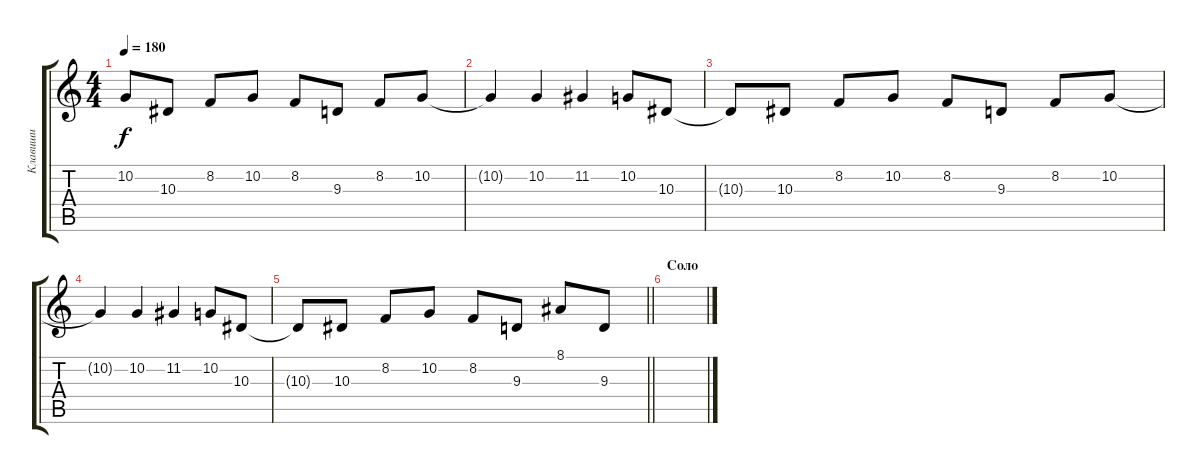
\track ("Клавиши" "Клавиши") {instrument fx1rain}
\staff {score tabs}
\tuning (D4 A3 F3 C3 G2 C2) {hide}
\ts (4 4)
\tempo 180
\clef g2
\ks c
10.2{t}.8{dy f} 10.3.8 8.2.8 10.2.8 8.2.8 9.3.8 8.2.8 10.2.8 |
10.2{t}.4 10.2.4 11.2.4 10.2.8 10.3.8 |
10.3{t}.8 10.3.8 8.2.8 10.2.8 8.2.8 9.3.8 8.2.8 10.2.8 |
10.2{t}.4 10.2.4 11.2.4 10.2.8 10.3.8 |
\barLineRight lightlight
10.3{t}.8 10.3.8 8.2.8 10.2.8 8.2.8 9.3.8 8.1.8 9.3.8 |
\section ("" "Соло")
